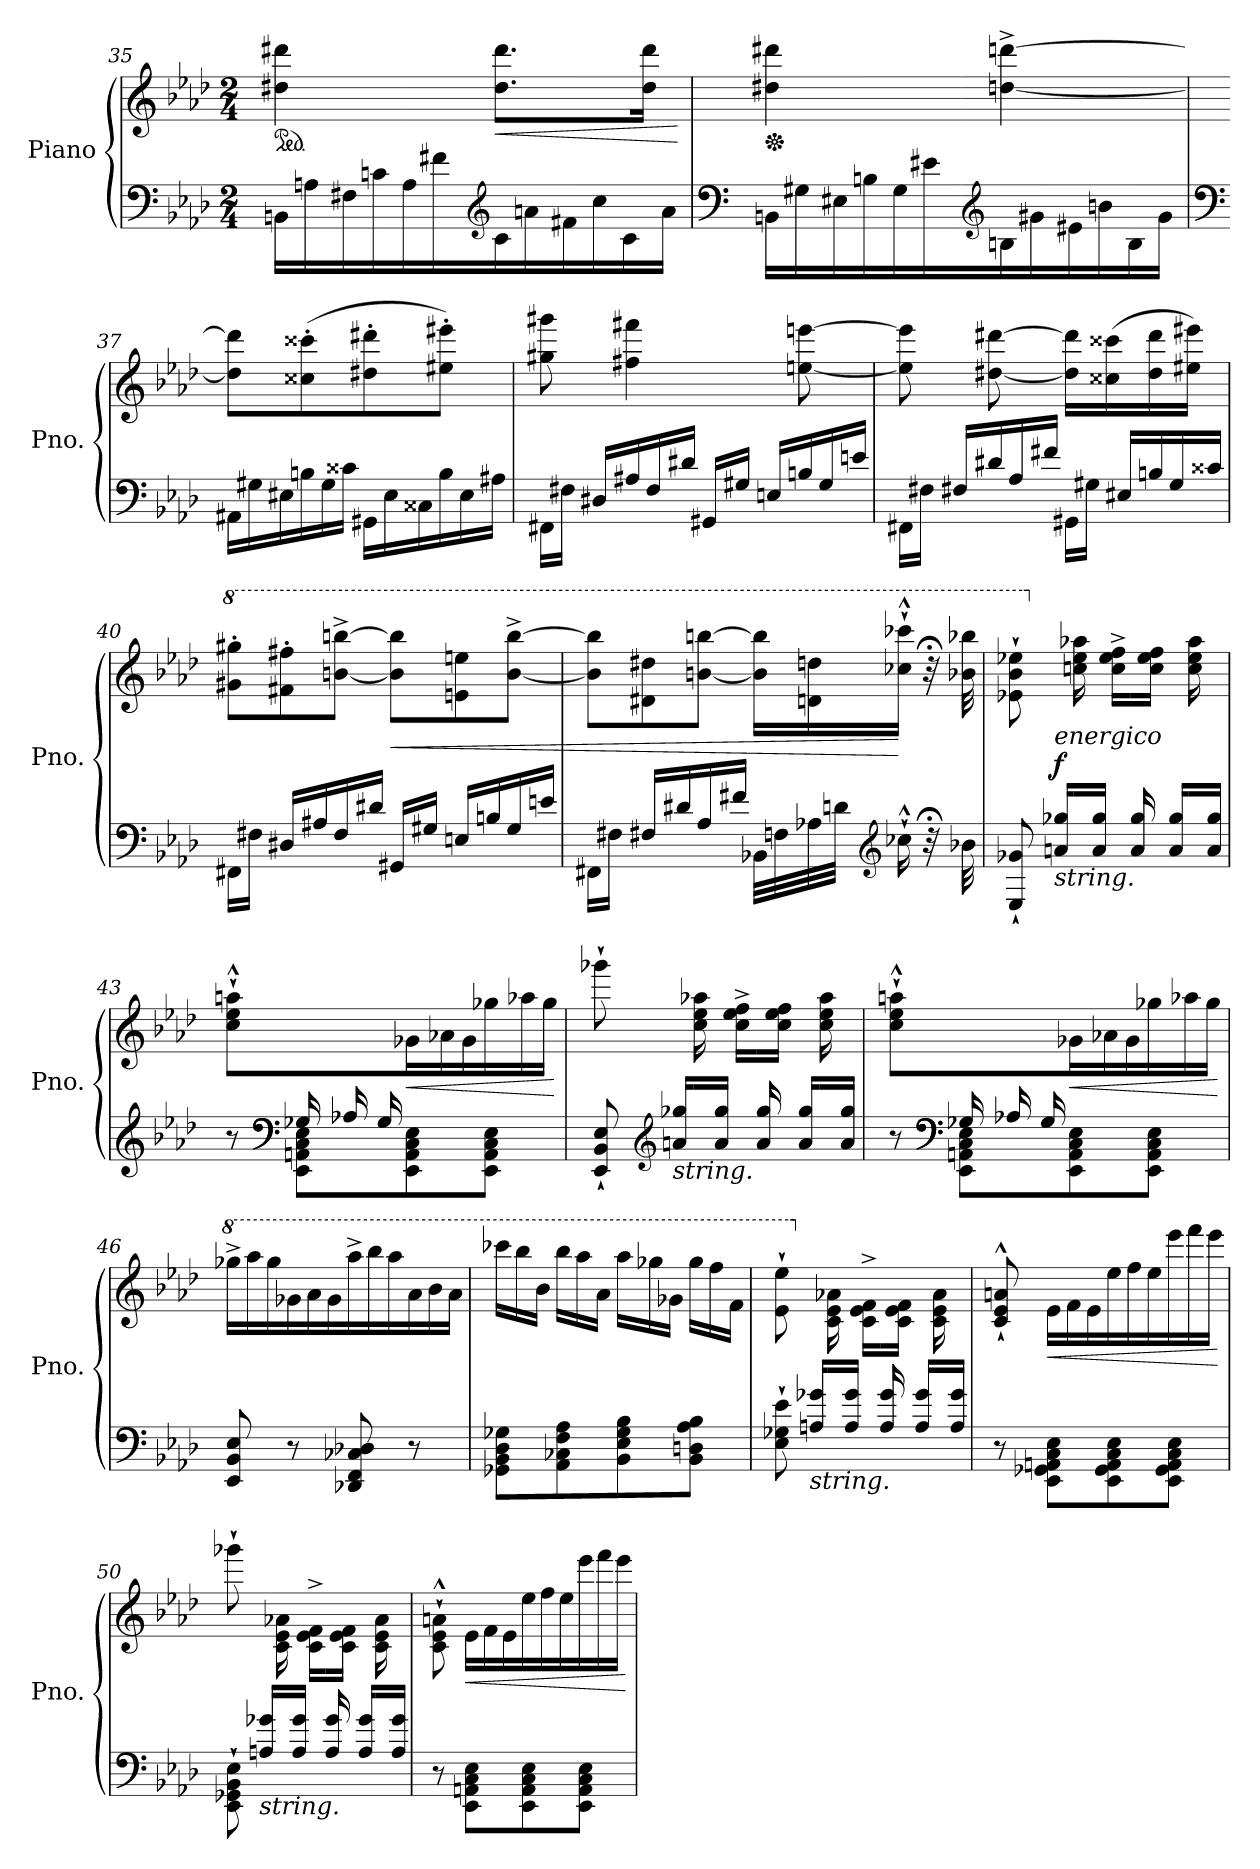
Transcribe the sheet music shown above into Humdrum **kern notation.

**kern	**kern	**dynam
*part1	*part1	*part1
*staff2	*staff1	*staff1/2
*I"Piano	*	*
*I'Pno.	*	*
*clefF4	*clefG2	*
*k[b-e-a-d-]	*k[b-e-a-d-]	*
*M2/4	*M2/4	*
*Xtuplet	*	*
*	*ped	*
=35	=35	=35
24BBn\LL	4dd#X\ 4ddd#X\	.
24An\	.	.
24F#X\	.	.
24cn\	.	.
24A\	.	.
24f#X\	.	.
*clefG2	*	*
!	!	!LO:HP:b
24c\	8.dd#\ 8.ddd#\L	<
24an\	.	.
24f#X\	.	.
24cc\	.	.
24c\	.	.
.	16dd#\ 16ddd#\Jk	.
24a\JJ	.	.
.	.	[
=36	=36	=36
*clefF4	*	*
*	*Xped	*
24BBn\LL	4dd#X\ 4ddd#X\	.
24G#X\	.	.
24E#X\	.	.
24Bn\	.	.
24G#\	.	.
24e#X\	.	.
*clefG2	*	*
24Bn\	[4ddn\^ [4dddn\^	.
24g#X\	.	.
24e#X\	.	.
24bn\	.	.
24B\	.	.
24g#\JJ	.	.
!!LO:LB:g=z
=37	=37	=37
*clefF4	*	*
24AA#X\LL	8dd\] 8ddd\]L	.
24G#X\	.	.
24E#X\	.	.
24Bn\	(8cc##X\' 8ccc##X\'	.
24G#\	.	.
24c##X\JJ	.	.
24GG#X\LL	8dd#X\' 8ddd#X\'	.
24E#\	.	.
24C##X\	.	.
24B\	8ee#X\' 8eee#X\'J)	.
24E#\	.	.
24A#X\JJ	.	.
=38	=38	=38
24FF#X\LL	8gg#X\ 8ggg#X\	.
24F#X\JJ	.	.
24D#X/LL	.	.
24A#X/	4ff#X\ 4fff#X\	.
24F#/	.	.
24d#X/JJ	.	.
24GG#X/LL	.	.
24G#X/JJ	.	.
24En/LL	.	.
24Bn/	[8een\ [8eeen\	.
24G#/	.	.
24en/JJ	.	.
=39	=39	=39
24FF#X\LL	8ee\] 8eee\]	.
24F#X\JJ	.	.
24F#X/LL	.	.
24d#X/	[8dd#X\ [8ddd#X\	.
24A-/	.	.
24f#X/JJ	.	.
24GG#X\LL	16dd#\] 16ddd#\]LL	.
24G#X\JJ	.	.
.	(16cc##X\ 16ccc##X\	.
24E#X/LL	.	.
24Bn/	16dd#\ 16ddd#\	.
24G#/	.	.
.	16ee#X\ 16eee#X\JJ)	.
24c##X/JJ	.	.
!!LO:LB:g=z
=40	=40	=40
*	*8va	*
*	*Xtuplet	*
24FF#X\LL	12gg#X\' 12ggg#X\'L	.
24F#X\JJ	.	.
24D#X/LL	12ff#X\' 12fff#X\'	.
24A#X/	.	.
24F#/	[12bbn\^ [12bbbn\^J	.
24d#X/JJ	.	.
!	!	!LO:HP:b
24GG#X/LL	12bb\] 12bbb\]L	<
24G#X/JJ	.	.
24En/LL	12een\ 12eeen\	.
24Bn/	.	.
24G#/	[12bb\^ [12bbb\^J	.
24en/JJ	.	.
=41	=41	=41
24FF#X\LL	12bb\] 12bbb\]L	.
24F#X\JJ	.	.
24F#X/LL	12dd#X\ 12ddd#X\	.
24d#X/	.	.
24A-/	[12bbn\ [12bbbn\J	.
24f#X/JJ	.	.
32BB-X\LLL	16bb\] 16bbb\]LL	.
32Fn\	.	.
32A-X\	16ddn\ 16dddn\	.
32dn\JJJ	.	.
*clefG2	*	*
16cc-X`^^\	16ccc-X\`^^ 16cccc-X\`^^JJ	[
32r;<	32r;<	.
32b-X\	32bb-X\ 32bbb-X\	.
=42	=42	=42
*	*^	*
8E-/` 8g-X/`	8ee-X\` 8bb-\` 8eee-X\`	6ryy	.
*	*X8va	*	*
!LO:TX:a:i:t=energico	!	!	!
!LO:TX:b:i:t=string.	!	!	!
!	!	!	!LO:DY:a=2
24an/ 24gg-X/LL	4.ryy	.	f
24ryy	.	24ccn\ 24ee-\ 24aa-X\	.
24a/ 24gg-/JJ	.	24ryy	.
24ryy	.	24cc\^ 24ee-\^ 24ff\^LL	.
24a/ 24gg-/	.	24ryy	.
24ryy	.	24cc\ 24ee-\ 24ff\JJ	.
24a/ 24gg-/LL	.	24ryy	.
24ryy	.	24cc\ 24ee-\ 24aa-\	.
24a/ 24gg-/JJ	.	24ryy	.
*	*v	*v	*
!!LO:LB:g=z
=43	=43	=43
*^	*	*
8ryy	8r	8cc\`^^ 8ee-\`^^ 8aan\`^^	.
*clefF4	*	*	*
24G-X/LL	8EE-\ 8AAn\ 8C\ 8E-\L	8ryy	.
24A-X/	.	.	.
24G-/	.	.	.
!	!	!	!LO:HP:b
4ryy	8EE-\ 8AA\ 8C\ 8E-\	24g-X\	<
.	.	24a-X\	.
.	.	24g-\	.
.	8EE-\ 8AA\ 8C\ 8E-\J	24gg-X\	.
.	.	24aa-X\	.
.	.	24gg-\JJ	.
*v	*v	*	*
.	.	[
=44	=44	=44
*	*^	*
8EE-/` 8BB-/` 8E-/`	8ggg-X`\	6ryy	.
*clefG2	*	*	*
!LO:TX:b:i:t=string.	!	!	!
24an/ 24gg-X/LL	4.ryy	.	.
24ryy	.	24cc\ 24ee-\ 24aa-X\	.
24a/ 24gg-/JJ	.	24ryy	.
24ryy	.	24cc\^ 24ee-\^ 24ff\^LL	.
24a/ 24gg-/	.	24ryy	.
24ryy	.	24cc\ 24ee-\ 24ff\JJ	.
24a/ 24gg-/LL	.	24ryy	.
24ryy	.	24cc\ 24ee-\ 24aa-\	.
24a/ 24gg-/JJ	.	24ryy	.
*	*v	*v	*
=45	=45	=45
*^	*	*
8ryy	8r	8cc\`^^ 8ee-\`^^ 8aan\`^^	.
*clefF4	*	*	*
24G-X/LL	8EE-\ 8AAn\ 8C\ 8E-\L	8ryy	.
24A-X/	.	.	.
24G-/	.	.	.
!	!	!	!LO:HP:b
4ryy	8EE-\ 8AA\ 8C\ 8E-\	24g-X\	<
.	.	24a-X\	.
.	.	24g-\	.
.	8EE-\ 8AA\ 8C\ 8E-\J	24gg-X\	.
.	.	24aa-X\	.
.	.	24gg-\JJ	.
*v	*v	*	*
.	.	[
!!LO:LB:g=z
=46	=46	=46
*	*8va	*
8EE-/ 8BB-/ 8E-/	24ggg-X^\LL	.
.	24aaa-\	.
.	24ggg-\	.
8r	24gg-X\	.
.	24aa-\	.
.	24gg-\	.
8DD-X/ 8FF/ 8C-X/ 8D-X/	24aaa-^\	.
.	24bbb-\	.
.	24aaa-\	.
8r	24aa-\	.
.	24bb-\	.
.	24aa-\JJ	.
=47	=47	=47
8GG-X\ 8BB-\ 8D-\ 8G-X\L	24cccc-X\LL	.
.	24bbb-\	.
.	24bb-\JJ	.
8AA-\ 8C-X\ 8F\ 8A-\	24bbb-\LL	.
.	24aaa-\	.
.	24aa-\JJ	.
8BB-\ 8E-\ 8G-\ 8B-\	24aaa-\LL	.
.	24ggg-X\	.
.	24gg-X\JJ	.
8BB-\ 8Dn\ 8A-\ 8B-\J	24ggg-\LL	.
.	24fff\	.
.	24ff\JJ	.
=48	=48	=48
*	*^	*
8E-\` 8G-X\` 8e-\`	8ee-\` 8eee-\`	6ryy	.
*	*X8va	*	*
!LO:TX:b:i:t=string.	!	!	!
24An/ 24g-X/LL	4.ryy	.	.
24ryy	.	24c\ 24e-\ 24a-X\	.
24A/ 24g-/JJ	.	24ryy	.
24ryy	.	24c\^ 24e-\^ 24f\^LL	.
24A/ 24g-/	.	24ryy	.
24ryy	.	24c\ 24e-\ 24f\JJ	.
24A/ 24g-/LL	.	24ryy	.
24ryy	.	24c\ 24e-\ 24a-\	.
24A/ 24g-/JJ	.	24ryy	.
*	*v	*v	*
!!LO:LB:g=z
=49	=49	=49
8r	8c/`^^ 8e-/`^^ 8an/`^^	.
!	!	!LO:HP:b
8EE-\ 8GG-X\ 8AAn\ 8C\ 8E-\L	24e-\LL	<
.	24f\	.
.	24e-\	.
8EE-\ 8GG-\ 8AA\ 8C\ 8E-\	24ee-\	.
.	24ff\	.
.	24ee-\	.
8EE-\ 8GG-\ 8AA\ 8C\ 8E-\J	24eee-\	.
.	24fff\	.
.	24eee-\JJ	.
.	.	[
=50	=50	=50
*	*^	*
8EE-\` 8GG-X\` 8BB-\` 8E-\`	8ggg-X`\	6ryy	.
!LO:TX:b:i:t=string.	!	!	!
24An/ 24g-X/LL	4.ryy	.	.
24ryy	.	24c\ 24e-\ 24a-X\	.
24A/ 24g-/JJ	.	24ryy	.
24ryy	.	24c\^ 24e-\^ 24f\^LL	.
24A/ 24g-/	.	24ryy	.
24ryy	.	24c\ 24e-\ 24f\JJ	.
24A/ 24g-/LL	.	24ryy	.
24ryy	.	24c\ 24e-\ 24a-\	.
24A/ 24g-/JJ	.	24ryy	.
*	*v	*v	*
=51	=51	=51
8r	8c\`^^ 8e-\`^^ 8an\`^^	.
!	!	!LO:HP:b
8EE-\ 8AAn\ 8C\ 8E-\L	24e-\LL	<
.	24f\	.
.	24e-\	.
8EE-\ 8AA\ 8C\ 8E-\	24ee-\	.
.	24ff\	.
.	24ee-\	.
8EE-\ 8AA\ 8C\ 8E-\J	24eee-\	.
.	24fff\	.
.	24eee-\JJ	.
.	.	[
=	=	=
*-	*-	*-
